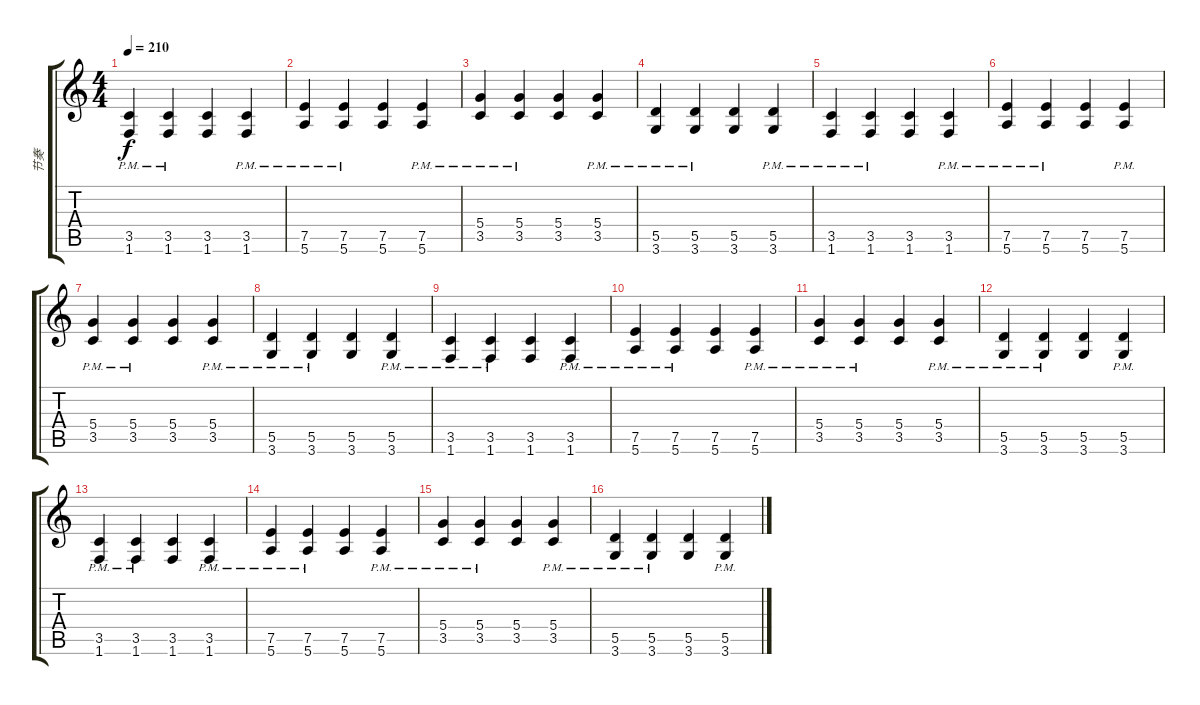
\track ("节奏" "节奏") {instrument distortionguitar}
\staff {score tabs}
\tuning (E4 B3 G3 D3 A2 E2) {hide}
\ts (4 4)
\tempo 210
\clef g2
\ks c
(3.5{pm} 1.6{pm}).4{dy f} (3.5{pm} 1.6{pm}).4 (3.5 1.6).4 (3.5{pm} 1.6{pm}).4 |
(7.5{pm} 5.6{pm}).4 (7.5{pm} 5.6{pm}).4 (7.5 5.6).4 (7.5{pm} 5.6{pm}).4 |
(5.4{pm} 3.5{pm}).4 (5.4{pm} 3.5{pm}).4 (5.4 3.5).4 (5.4{pm} 3.5{pm}).4 |
(5.5{pm} 3.6{pm}).4 (5.5{pm} 3.6{pm}).4 (5.5 3.6).4 (5.5{pm} 3.6{pm}).4 |
(3.5{pm} 1.6{pm}).4 (3.5{pm} 1.6{pm}).4 (3.5 1.6).4 (3.5{pm} 1.6{pm}).4 |
(7.5{pm} 5.6{pm}).4 (7.5{pm} 5.6{pm}).4 (7.5 5.6).4 (7.5{pm} 5.6{pm}).4 |
(5.4{pm} 3.5{pm}).4 (5.4{pm} 3.5{pm}).4 (5.4 3.5).4 (5.4{pm} 3.5{pm}).4 |
(5.5{pm} 3.6{pm}).4 (5.5{pm} 3.6{pm}).4 (5.5 3.6).4 (5.5{pm} 3.6{pm}).4 |
(3.5{pm} 1.6{pm}).4 (3.5{pm} 1.6{pm}).4 (3.5 1.6).4 (3.5{pm} 1.6{pm}).4 |
(7.5{pm} 5.6{pm}).4 (7.5{pm} 5.6{pm}).4 (7.5 5.6).4 (7.5{pm} 5.6{pm}).4{txt ""} |
(5.4{pm} 3.5{pm}).4 (5.4{pm} 3.5{pm}).4 (5.4 3.5).4 (5.4{pm} 3.5{pm}).4 |
(5.5{pm} 3.6{pm}).4 (5.5{pm} 3.6{pm}).4 (5.5 3.6).4 (5.5{pm} 3.6{pm}).4 |
(3.5{pm} 1.6{pm}).4 (3.5{pm} 1.6{pm}).4 (3.5 1.6).4 (3.5{pm} 1.6{pm}).4 |
(7.5{pm} 5.6{pm}).4 (7.5{pm} 5.6{pm}).4 (7.5 5.6).4 (7.5{pm} 5.6{pm}).4 |
(5.4{pm} 3.5{pm}).4 (5.4{pm} 3.5{pm}).4 (5.4 3.5).4 (5.4{pm} 3.5{pm}).4 |
(5.5{pm} 3.6{pm}).4 (5.5{pm} 3.6{pm}).4 (5.5 3.6).4 (5.5{pm} 3.6{pm}).4
